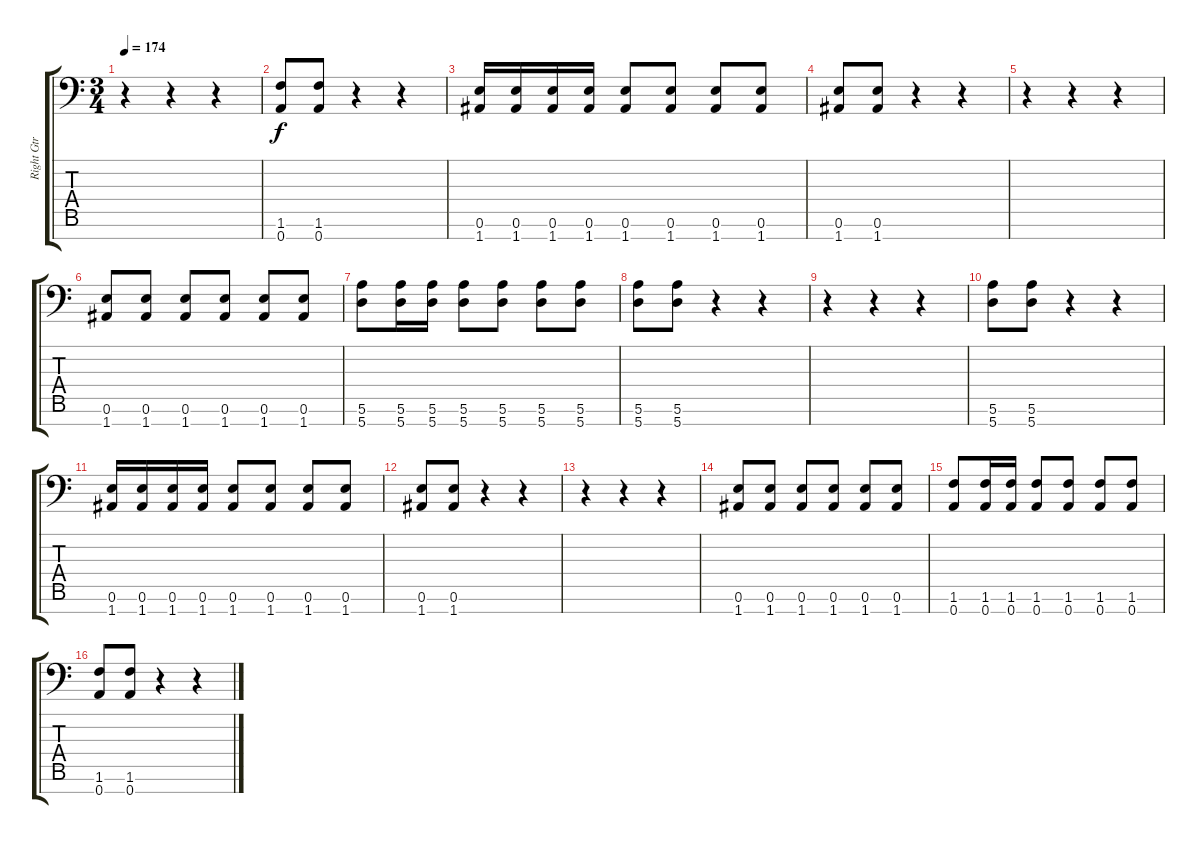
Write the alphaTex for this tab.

\track ("Right Gtr" "Right Gtr") {instrument distortionguitar}
\staff {score tabs}
\tuning (E4 B3 G3 D3 A2 E2 A1) {hide}
\ts (3 4)
\tempo 174
\clef f4
\ks c
r.4{dy f} r.4 r.4 |
(1.6 0.7).8 (1.6 0.7).8 r.4 r.4 |
(0.6 1.7).16 (0.6 1.7).16 (0.6 1.7).16 (0.6 1.7).16 (0.6 1.7).8 (0.6 1.7).8 (0.6 1.7).8 (0.6 1.7).8 |
(0.6 1.7).8 (0.6 1.7).8 r.4 r.4 |
r.4 r.4 r.4 |
(0.6 1.7).8 (0.6 1.7).8 (0.6 1.7).8 (0.6 1.7).8 (0.6 1.7).8 (0.6 1.7).8 |
(5.6 5.7).8 (5.6 5.7).16 (5.6 5.7).16 (5.6 5.7).8 (5.6 5.7).8 (5.6 5.7).8 (5.6 5.7).8 |
(5.6 5.7).8 (5.6 5.7).8 r.4 r.4 |
r.4 r.4 r.4 |
(5.6 5.7).8 (5.6 5.7).8 r.4 r.4 |
(0.6 1.7).16 (0.6 1.7).16 (0.6 1.7).16 (0.6 1.7).16 (0.6 1.7).8 (0.6 1.7).8 (0.6 1.7).8 (0.6 1.7).8 |
(0.6 1.7).8 (0.6 1.7).8 r.4 r.4 |
r.4 r.4 r.4 |
(0.6 1.7).8 (0.6 1.7).8 (0.6 1.7).8 (0.6 1.7).8 (0.6 1.7).8 (0.6 1.7).8 |
(1.6 0.7).8 (1.6 0.7).16 (1.6 0.7).16 (1.6 0.7).8 (1.6 0.7).8 (1.6 0.7).8 (1.6 0.7).8 |
(1.6 0.7).8 (1.6 0.7).8 r.4 r.4
